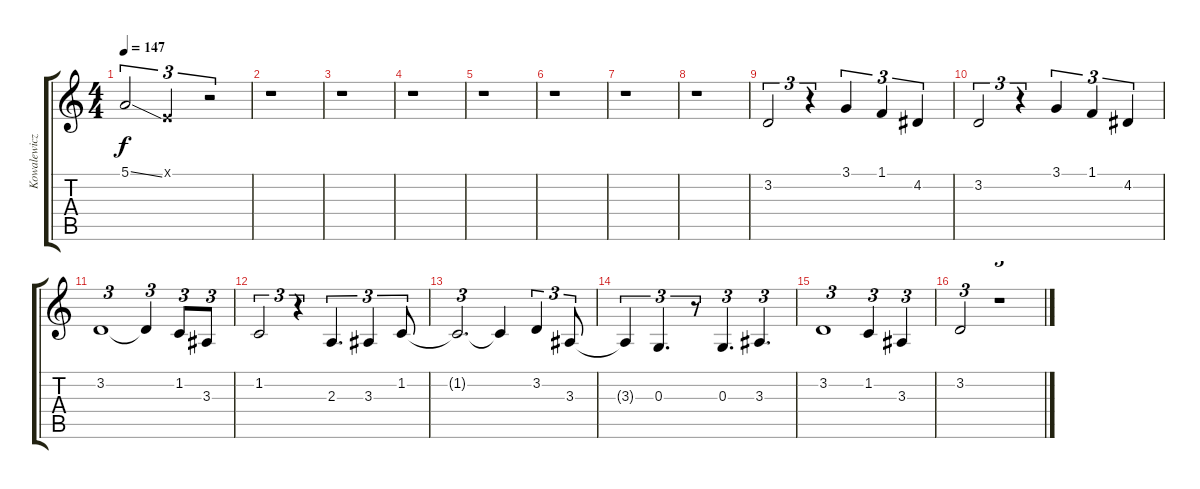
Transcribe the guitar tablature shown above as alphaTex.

\track ("Kowalewicz " "Kowalewicz") {instrument lead2sawtooth}
\staff {score tabs}
\tuning (E4 B3 G3 D3 A2 D2) {hide}
\ts (4 4)
\tempo 147
\clef g2
\ks c
5.1{ss}.2{tu (3 2) dy f} 0.1{x}.2{tu (3 2)} r.2{tu (3 2)} |
r.1 |
r.1 |
r.1 |
r.1 |
r.1 |
r.1 |
r.1 |
3.2.2{tu (3 2)} r.4{tu (3 2)} 3.1.4{tu (3 2)} 1.1.4{tu (3 2)} 4.2.4{tu (3 2)} |
3.2.2{tu (3 2)} r.4{tu (3 2)} 3.1.4{tu (3 2)} 1.1.4{tu (3 2)} 4.2.4{tu (3 2)} |
3.2.1{tu (3 2)} 3.2{t}.4{tu (3 2)} 1.2.8{tu (3 2)} 3.3.8{tu (3 2)} |
1.2.2{tu (3 2)} r.4{tu (3 2)} 2.3.4{d tu (3 2)} 3.3.4{tu (3 2)} 1.2.8{tu (3 2)} |
1.2{t}.2{d tu (3 2)} 1.2{t}.4 3.2.4{tu (3 2)} 3.3.8{tu (3 2)} |
3.3{t}.4{tu (3 2)} 0.3.4{d tu (3 2)} r.8{tu (3 2)} 0.3.4{d tu (3 2)} 3.3.4{d tu (3 2)} |
3.2.1{tu (3 2)} 1.2.4{tu (3 2)} 3.3.4{tu (3 2)} |
3.2.2{tu (3 2)} r.1{tu (3 2)}
